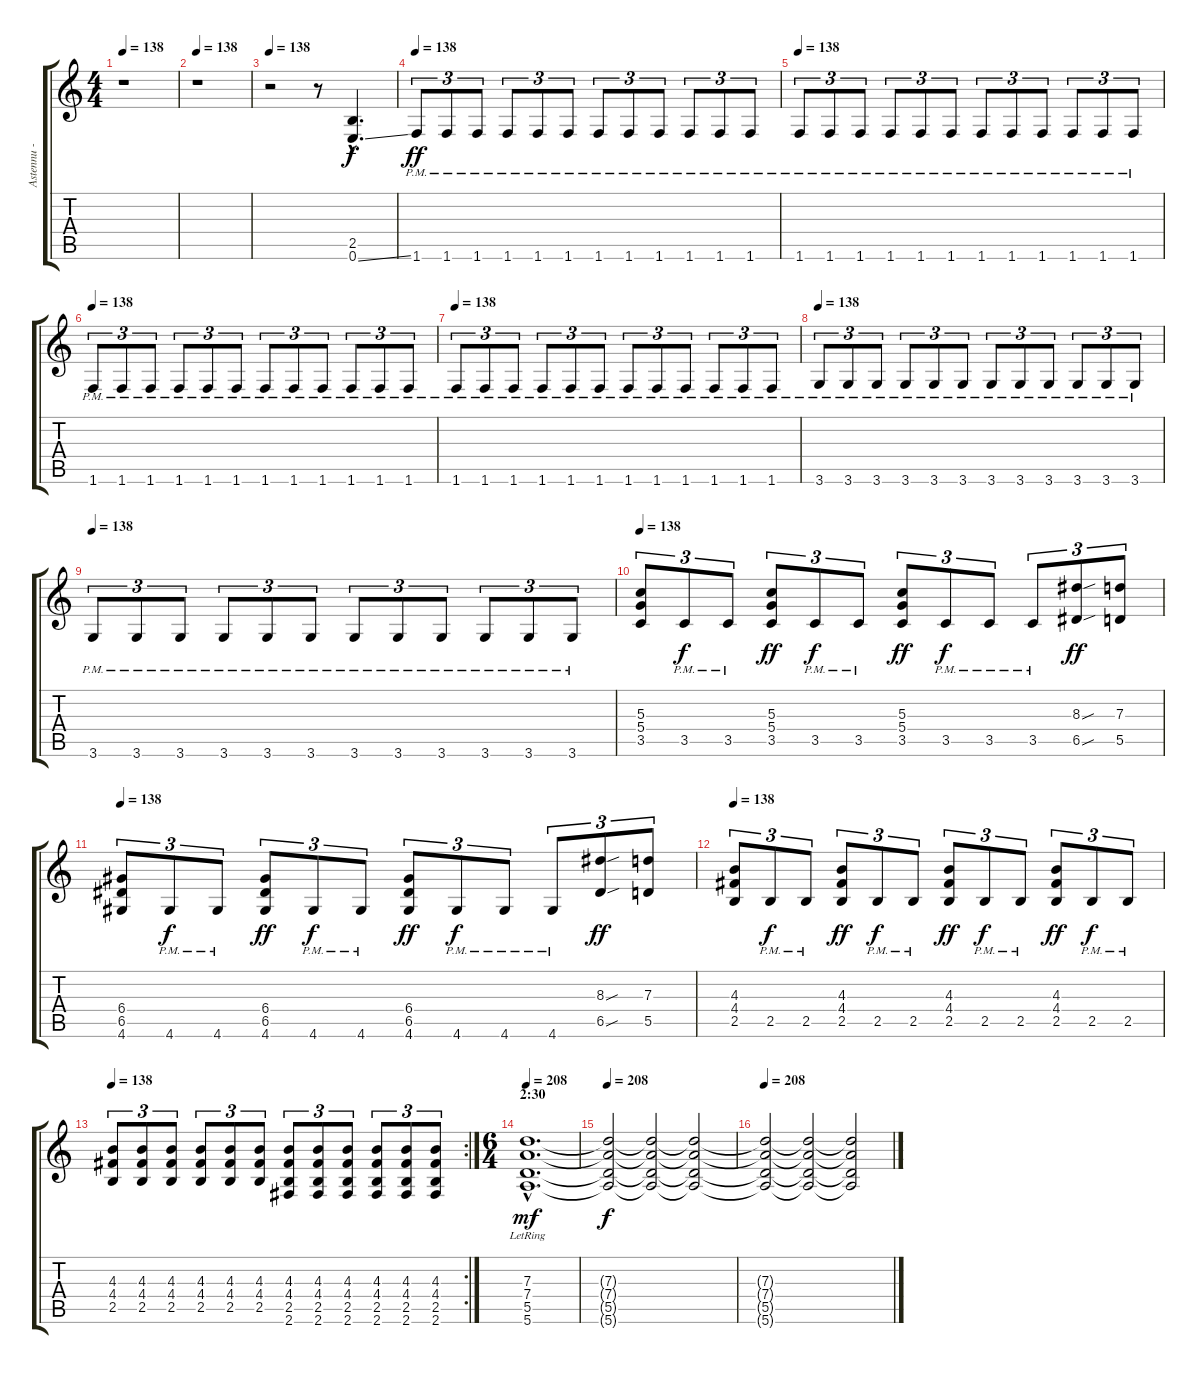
\track ("Astennu - Lead Guitar" "Astennu - ") {instrument distortionguitar}
\staff {score tabs}
\tuning (E4 B3 G3 D3 A2 E2) {hide}
\ts (4 4)
\tempo 138
\clef g2
\ks c
r.1{dy f} |
\tempo 138
r.1 |
\tempo 138
r.2 r.8 (2.5{hac} 0.6{ss hac}).4{d} |
\tempo 138
1.6{pm}.8{tu (3 2) dy ff} 1.6{pm}.8{tu (3 2)} 1.6{pm}.8{tu (3 2)} 1.6{pm}.8{tu (3 2)} 1.6{pm}.8{tu (3 2)} 1.6{pm}.8{tu (3 2)} 1.6{pm}.8{tu (3 2)} 1.6{pm}.8{tu (3 2)} 1.6{pm}.8{tu (3 2)} 1.6{pm}.8{tu (3 2)} 1.6{pm}.8{tu (3 2)} 1.6{pm}.8{tu (3 2)} |
\tempo 138
1.6{pm}.8{tu (3 2)} 1.6{pm}.8{tu (3 2)} 1.6{pm}.8{tu (3 2)} 1.6{pm}.8{tu (3 2)} 1.6{pm}.8{tu (3 2)} 1.6{pm}.8{tu (3 2)} 1.6{pm}.8{tu (3 2)} 1.6{pm}.8{tu (3 2)} 1.6{pm}.8{tu (3 2)} 1.6{pm}.8{tu (3 2)} 1.6{pm}.8{tu (3 2)} 1.6{pm}.8{tu (3 2)} |
\tempo 138
1.6{pm}.8{tu (3 2)} 1.6{pm}.8{tu (3 2)} 1.6{pm}.8{tu (3 2)} 1.6{pm}.8{tu (3 2)} 1.6{pm}.8{tu (3 2)} 1.6{pm}.8{tu (3 2)} 1.6{pm}.8{tu (3 2)} 1.6{pm}.8{tu (3 2)} 1.6{pm}.8{tu (3 2)} 1.6{pm}.8{tu (3 2)} 1.6{pm}.8{tu (3 2)} 1.6{pm}.8{tu (3 2)} |
\tempo 138
1.6{pm}.8{tu (3 2)} 1.6{pm}.8{tu (3 2)} 1.6{pm}.8{tu (3 2)} 1.6{pm}.8{tu (3 2)} 1.6{pm}.8{tu (3 2)} 1.6{pm}.8{tu (3 2)} 1.6{pm}.8{tu (3 2)} 1.6{pm}.8{tu (3 2)} 1.6{pm}.8{tu (3 2)} 1.6{pm}.8{tu (3 2)} 1.6{pm}.8{tu (3 2)} 1.6{pm}.8{tu (3 2)} |
\tempo 138
3.6{pm}.8{tu (3 2)} 3.6{pm}.8{tu (3 2)} 3.6{pm}.8{tu (3 2)} 3.6{pm}.8{tu (3 2)} 3.6{pm}.8{tu (3 2)} 3.6{pm}.8{tu (3 2)} 3.6{pm}.8{tu (3 2)} 3.6{pm}.8{tu (3 2)} 3.6{pm}.8{tu (3 2)} 3.6{pm}.8{tu (3 2)} 3.6{pm}.8{tu (3 2)} 3.6{pm}.8{tu (3 2)} |
\tempo 138
3.6{pm}.8{tu (3 2)} 3.6{pm}.8{tu (3 2)} 3.6{pm}.8{tu (3 2)} 3.6{pm}.8{tu (3 2)} 3.6{pm}.8{tu (3 2)} 3.6{pm}.8{tu (3 2)} 3.6{pm}.8{tu (3 2)} 3.6{pm}.8{tu (3 2)} 3.6{pm}.8{tu (3 2)} 3.6{pm}.8{tu (3 2)} 3.6{pm}.8{tu (3 2)} 3.6{pm}.8{tu (3 2)} |
\tempo 138
(5.3 5.4 3.5).8{tu (3 2)} 3.5{pm}.8{tu (3 2) dy f} 3.5{pm}.8{tu (3 2)} (5.3 5.4 3.5).8{tu (3 2) dy ff} 3.5{pm}.8{tu (3 2) dy f} 3.5{pm}.8{tu (3 2)} (5.3 5.4 3.5).8{tu (3 2) dy ff} 3.5{pm}.8{tu (3 2) dy f} 3.5{pm}.8{tu (3 2)} 3.5{pm}.8{tu (3 2)} (8.3{sou} 6.5{sou}).8{tu (3 2) dy ff} (7.3 5.5).8{tu (3 2)} |
\tempo 138
(6.4 6.5 4.6).8{tu (3 2)} 4.6{pm}.8{tu (3 2) dy f} 4.6{pm}.8{tu (3 2)} (6.4 6.5 4.6).8{tu (3 2) dy ff} 4.6{pm}.8{tu (3 2) dy f} 4.6{pm}.8{tu (3 2)} (6.4 6.5 4.6).8{tu (3 2) dy ff} 4.6{pm}.8{tu (3 2) dy f} 4.6{pm}.8{tu (3 2)} 4.6{pm}.8{tu (3 2)} (8.3{sou} 6.5{sou}).8{tu (3 2) dy ff} (7.3 5.5).8{tu (3 2)} |
\tempo 138
(4.3 4.4 2.5).8{tu (3 2)} 2.5{pm}.8{tu (3 2) dy f} 2.5{pm}.8{tu (3 2)} (4.3 4.4 2.5).8{tu (3 2) dy ff} 2.5{pm}.8{tu (3 2) dy f} 2.5{pm}.8{tu (3 2)} (4.3 4.4 2.5).8{tu (3 2) dy ff} 2.5{pm}.8{tu (3 2) dy f} 2.5{pm}.8{tu (3 2)} (4.3 4.4 2.5).8{tu (3 2) dy ff} 2.5{pm}.8{tu (3 2) dy f} 2.5{pm}.8{tu (3 2)} |
\rc 2
\tempo 138
(4.3 4.4 2.5).8{tu (3 2)} (4.3 4.4 2.5).8{tu (3 2)} (4.3 4.4 2.5).8{tu (3 2)} (4.3 4.4 2.5).8{tu (3 2)} (4.3 4.4 2.5).8{tu (3 2)} (4.3 4.4 2.5).8{tu (3 2)} (4.3 4.4 2.5 2.6).8{tu (3 2)} (4.3 4.4 2.5 2.6).8{tu (3 2)} (4.3 4.4 2.5 2.6).8{tu (3 2)} (4.3 4.4 2.5 2.6).8{tu (3 2)} (4.3 4.4 2.5 2.6).8{tu (3 2)} (4.3 4.4 2.5 2.6).8{tu (3 2)} |
\ts (6 4)
\section ("" "2:30")
\tempo 208
(7.3{hac lr} 7.4{hac lr} 5.5{hac lr} 5.6{hac lr}).1{d dy mf} |
\tempo 208
(7.3{t} 7.4{t} 5.5{t} 5.6{t}).2{dy f} (7.3{t} 7.4{t} 5.5{t} 5.6{t}).2 (7.3{t} 7.4{t} 5.5{t} 5.6{t}).2 |
\tempo 208
(7.3{t} 7.4{t} 5.5{t} 5.6{t}).2 (7.3{t} 7.4{t} 5.5{t} 5.6{t}).2 (7.3{t} 7.4{t} 5.5{t} 5.6{t}).2
